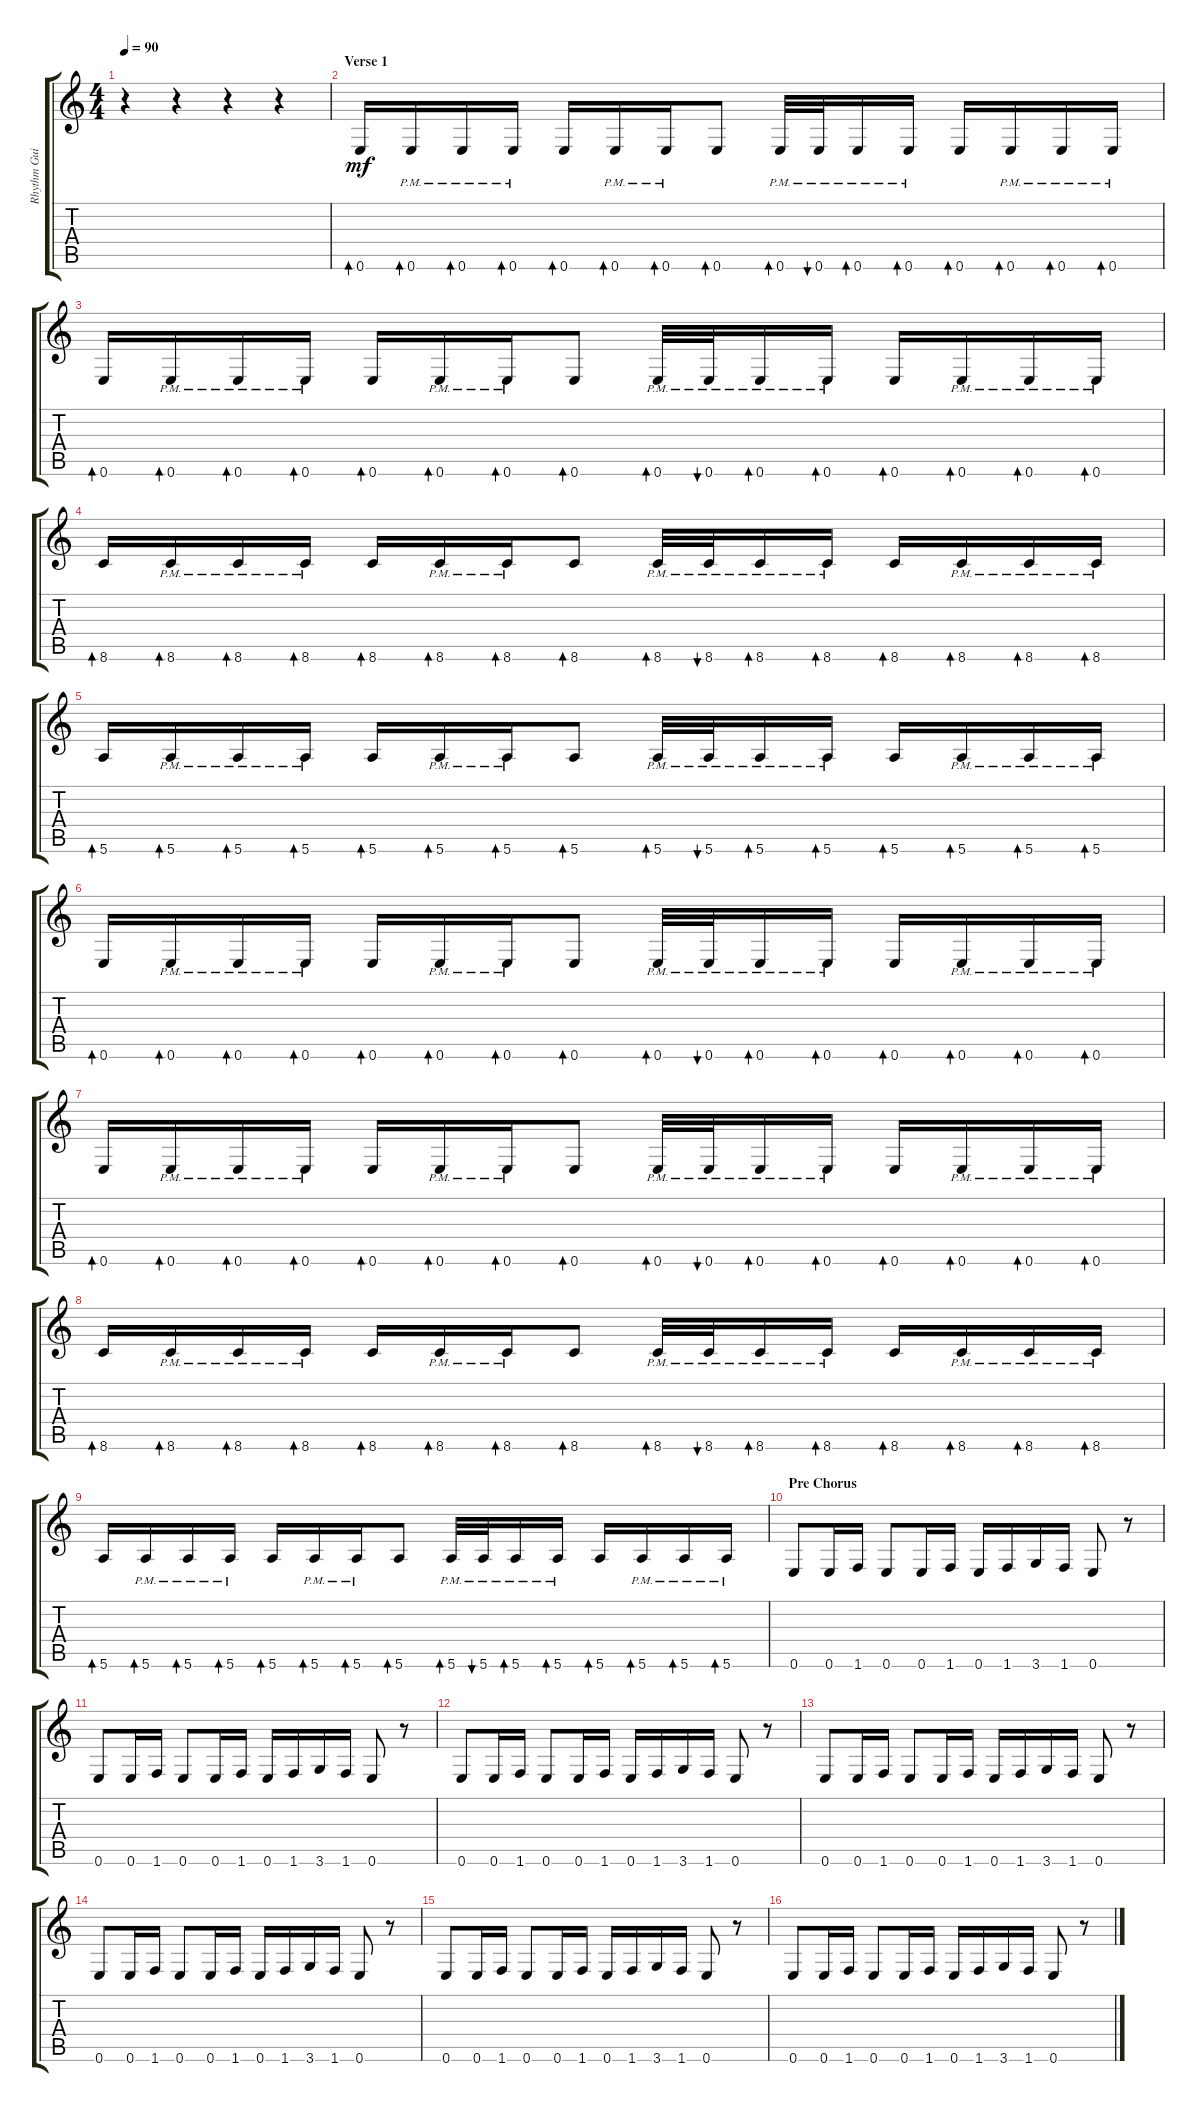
\track ("Rhythm Guitar" "Rhythm Gui") {instrument overdrivenguitar}
\staff {score tabs}
\tuning (E4 B3 G3 D3 A2 E2) {hide}
\ts (4 4)
\tempo 90
\clef g2
\ks c
r.4{dy mf instrument overdrivenguitar} r.4 r.4 r.4 |
\section ("" "Verse 1")
0.6.16{bd 30} 0.6{pm}.16{bd 30} 0.6{pm}.16{bd 30} 0.6{pm}.16{bd 30} 0.6.16{bd 30} 0.6{pm}.16{bd 30} 0.6{pm}.16{bd 30} 0.6.8{bd 30} 0.6{pm}.32{bd 30} 0.6{pm}.32{bu 30} 0.6{pm}.16{bd 30} 0.6{pm}.16{bd 30} 0.6.16{bd 30} 0.6{pm}.16{bd 30} 0.6{pm}.16{bd 30} 0.6{pm}.16{bd 30} |
0.6.16{bd 30} 0.6{pm}.16{bd 30} 0.6{pm}.16{bd 30} 0.6{pm}.16{bd 30} 0.6.16{bd 30} 0.6{pm}.16{bd 30} 0.6{pm}.16{bd 30} 0.6.8{bd 30} 0.6{pm}.32{bd 30} 0.6{pm}.32{bu 30} 0.6{pm}.16{bd 30} 0.6{pm}.16{bd 30} 0.6.16{bd 30} 0.6{pm}.16{bd 30} 0.6{pm}.16{bd 30} 0.6{pm}.16{bd 30} |
8.6.16{bd 30} 8.6{pm}.16{bd 30} 8.6{pm}.16{bd 30} 8.6{pm}.16{bd 30} 8.6.16{bd 30} 8.6{pm}.16{bd 30} 8.6{pm}.16{bd 30} 8.6.8{bd 30} 8.6{pm}.32{bd 30} 8.6{pm}.32{bu 30} 8.6{pm}.16{bd 30} 8.6{pm}.16{bd 30} 8.6.16{bd 30} 8.6{pm}.16{bd 30} 8.6{pm}.16{bd 30} 8.6{pm}.16{bd 30} |
5.6.16{bd 30} 5.6{pm}.16{bd 30} 5.6{pm}.16{bd 30} 5.6{pm}.16{bd 30} 5.6.16{bd 30} 5.6{pm}.16{bd 30} 5.6{pm}.16{bd 30} 5.6.8{bd 30} 5.6{pm}.32{bd 30} 5.6{pm}.32{bu 30} 5.6{pm}.16{bd 30} 5.6{pm}.16{bd 30} 5.6.16{bd 30} 5.6{pm}.16{bd 30} 5.6{pm}.16{bd 30} 5.6{pm}.16{bd 30} |
0.6.16{bd 30} 0.6{pm}.16{bd 30} 0.6{pm}.16{bd 30} 0.6{pm}.16{bd 30} 0.6.16{bd 30} 0.6{pm}.16{bd 30} 0.6{pm}.16{bd 30} 0.6.8{bd 30} 0.6{pm}.32{bd 30} 0.6{pm}.32{bu 30} 0.6{pm}.16{bd 30} 0.6{pm}.16{bd 30} 0.6.16{bd 30} 0.6{pm}.16{bd 30} 0.6{pm}.16{bd 30} 0.6{pm}.16{bd 30} |
0.6.16{bd 30} 0.6{pm}.16{bd 30} 0.6{pm}.16{bd 30} 0.6{pm}.16{bd 30} 0.6.16{bd 30} 0.6{pm}.16{bd 30} 0.6{pm}.16{bd 30} 0.6.8{bd 30} 0.6{pm}.32{bd 30} 0.6{pm}.32{bu 30} 0.6{pm}.16{bd 30} 0.6{pm}.16{bd 30} 0.6.16{bd 30} 0.6{pm}.16{bd 30} 0.6{pm}.16{bd 30} 0.6{pm}.16{bd 30} |
8.6.16{bd 30} 8.6{pm}.16{bd 30} 8.6{pm}.16{bd 30} 8.6{pm}.16{bd 30} 8.6.16{bd 30} 8.6{pm}.16{bd 30} 8.6{pm}.16{bd 30} 8.6.8{bd 30} 8.6{pm}.32{bd 30} 8.6{pm}.32{bu 30} 8.6{pm}.16{bd 30} 8.6{pm}.16{bd 30} 8.6.16{bd 30} 8.6{pm}.16{bd 30} 8.6{pm}.16{bd 30} 8.6{pm}.16{bd 30} |
5.6.16{bd 30} 5.6{pm}.16{bd 30} 5.6{pm}.16{bd 30} 5.6{pm}.16{bd 30} 5.6.16{bd 30} 5.6{pm}.16{bd 30} 5.6{pm}.16{bd 30} 5.6.8{bd 30} 5.6{pm}.32{bd 30} 5.6{pm}.32{bu 30} 5.6{pm}.16{bd 30} 5.6{pm}.16{bd 30} 5.6.16{bd 30} 5.6{pm}.16{bd 30} 5.6{pm}.16{bd 30} 5.6{pm}.16{bd 30} |
\section ("" "Pre Chorus")
0.6.8 0.6.16 1.6.16 0.6.8 0.6.16 1.6.16 0.6.16 1.6.16 3.6.16 1.6.16 0.6.8 r.8 |
0.6.8 0.6.16 1.6.16 0.6.8 0.6.16 1.6.16 0.6.16 1.6.16 3.6.16 1.6.16 0.6.8 r.8 |
0.6.8 0.6.16 1.6.16 0.6.8 0.6.16 1.6.16 0.6.16 1.6.16 3.6.16 1.6.16 0.6.8 r.8 |
0.6.8 0.6.16 1.6.16 0.6.8 0.6.16 1.6.16 0.6.16 1.6.16 3.6.16 1.6.16 0.6.8 r.8 |
0.6.8 0.6.16 1.6.16 0.6.8 0.6.16 1.6.16 0.6.16 1.6.16 3.6.16 1.6.16 0.6.8 r.8 |
0.6.8 0.6.16 1.6.16 0.6.8 0.6.16 1.6.16 0.6.16 1.6.16 3.6.16 1.6.16 0.6.8 r.8 |
0.6.8 0.6.16 1.6.16 0.6.8 0.6.16 1.6.16 0.6.16 1.6.16 3.6.16 1.6.16 0.6.8 r.8
